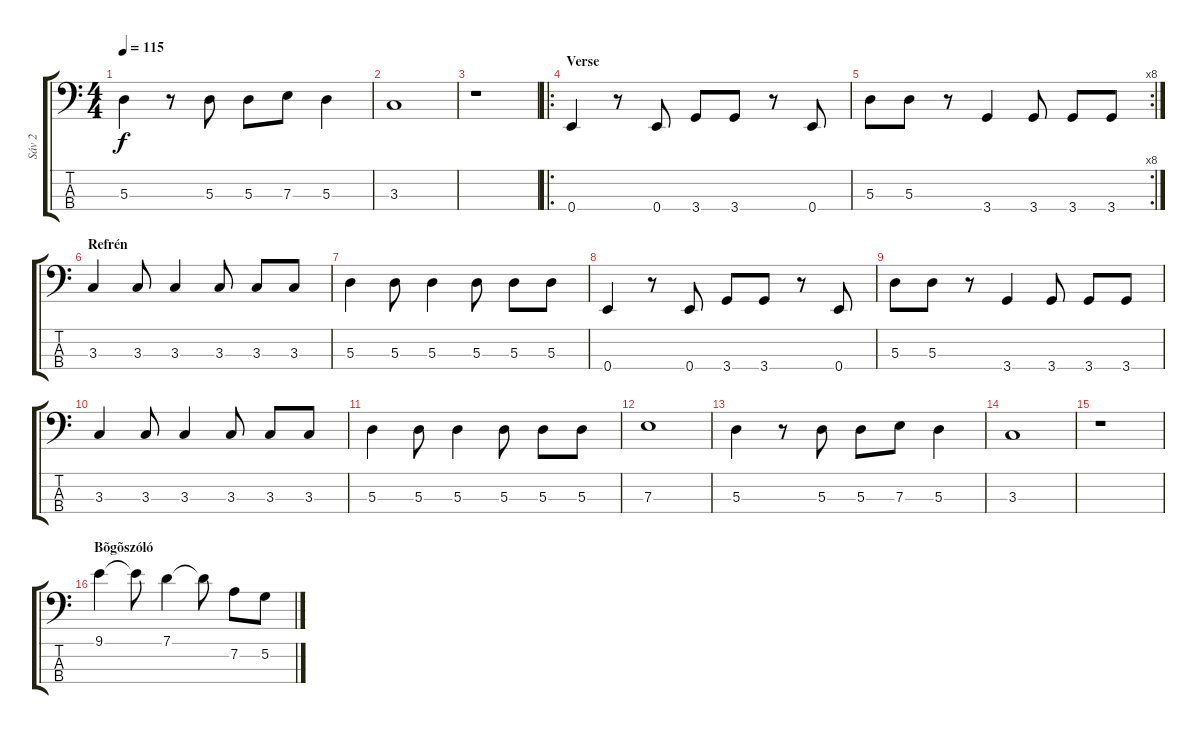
\track ("Sáv 2" "Sáv 2") {instrument electricbassfinger}
\staff {score tabs}
\tuning (G2 D2 A1 E1) {hide}
\ts (4 4)
\tempo 115
\clef f4
\ks c
5.3.4{dy f} r.8 5.3.8 5.3.8 7.3.8 5.3.4 |
3.3.1 |
r.1 |
\ro
\section ("" "Verse")
0.4.4 r.8 0.4.8 3.4.8 3.4.8 r.8 0.4.8 |
\rc 8
5.3.8 5.3.8 r.8 3.4.4 3.4.8 3.4.8 3.4.8 |
\section ("" "Refrén")
3.3.4 3.3.8 3.3.4 3.3.8 3.3.8 3.3.8 |
5.3.4 5.3.8 5.3.4 5.3.8 5.3.8 5.3.8 |
0.4.4 r.8 0.4.8 3.4.8 3.4.8 r.8 0.4.8 |
5.3.8 5.3.8 r.8 3.4.4 3.4.8 3.4.8 3.4.8 |
3.3.4 3.3.8 3.3.4 3.3.8 3.3.8 3.3.8 |
5.3.4 5.3.8 5.3.4 5.3.8 5.3.8 5.3.8 |
7.3.1 |
5.3.4 r.8 5.3.8 5.3.8 7.3.8 5.3.4 |
3.3.1 |
r.1 |
\section ("" "Bõgõszóló")
9.1.4 9.1{t}.8 7.1.4 7.1{t}.8 7.2.8 5.2.8
